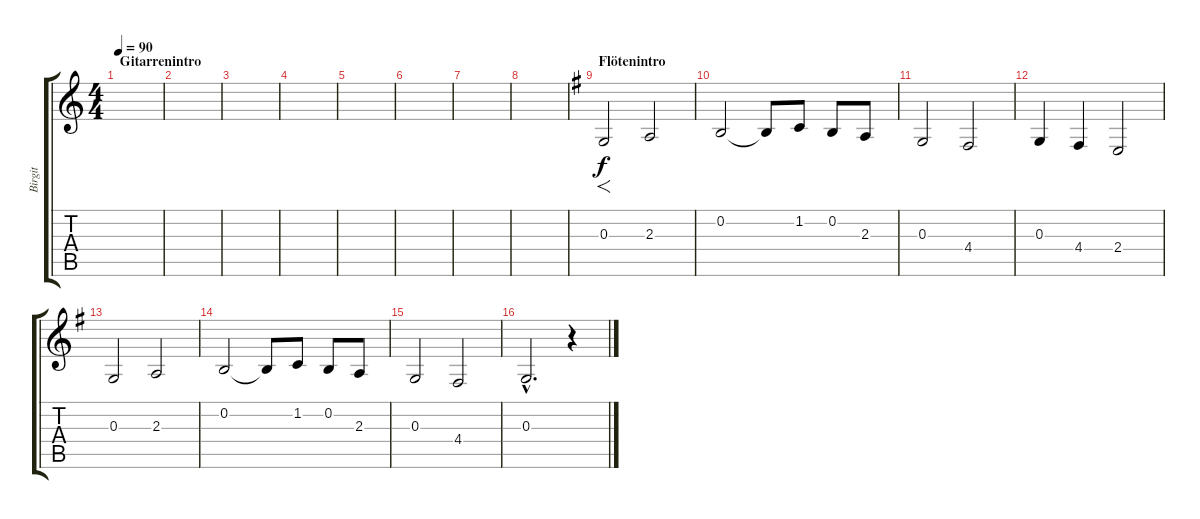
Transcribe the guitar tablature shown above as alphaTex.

\track ("Birgit" "Birgit") {instrument flute}
\staff {score tabs}
\tuning (E4 B3 G3 D3 A2 E2) {hide}
\ts (4 4)
\section ("" "Gitarrenintro")
\tempo 90
\clef g2
\ks c
|
|
|
|
|
|
|
|
\section ("" "Flötenintro")
\ks g
0.3.2{f} 2.3.2 |
0.2.2 0.2{t}.8 1.2.8 0.2.8 2.3.8 |
0.3.2 4.4.2 |
0.3.4 4.4.4 2.4.2 |
0.3.2 2.3.2 |
0.2.2 0.2{t}.8 1.2.8 0.2.8 2.3.8 |
0.3.2 4.4.2 |
0.3{hac}.2{d} r.4
